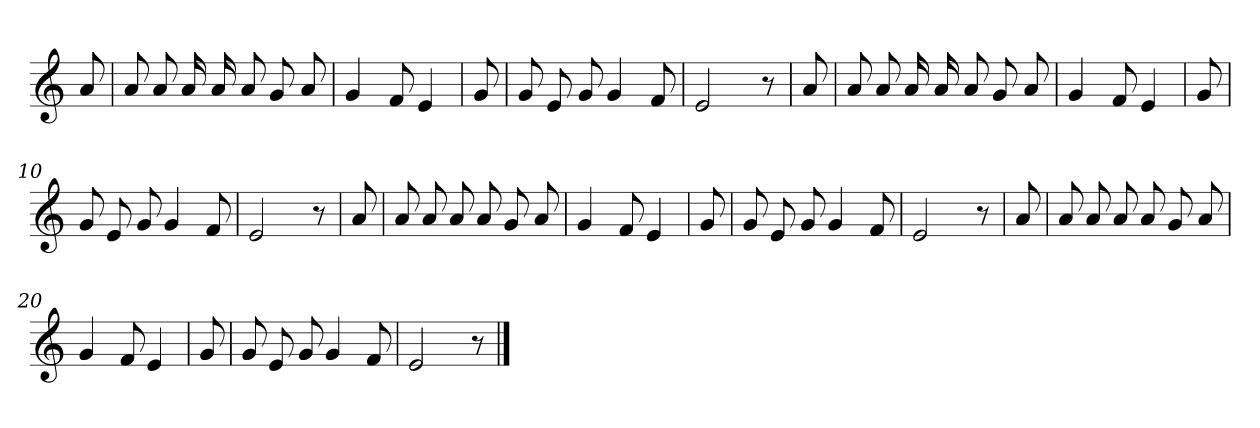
**kern
*part1
*staff1
*clefG2
*k[]
=
8a
=1
8a
8a
16a
16a
8a
8g
8a
=2
4g
8f
4e
=3
8g
=4
8g
8e
8g
4g
8f
=5
2e
8r
=6
8a
=7
8a
8a
16a
16a
8a
8g
8a
=8
4g
8f
4e
=9
8g
=10
8g
8e
8g
4g
8f
=11
2e
8r
=12
8a
=13
8a
8a
8a
8a
8g
8a
=14
4g
8f
4e
=15
8g
=16
8g
8e
8g
4g
8f
=17
2e
8r
=18
8a
=19
8a
8a
8a
8a
8g
8a
=20
4g
8f
4e
=21
8g
=22
8g
8e
8g
4g
8f
=23
2e
8r
==
*-
